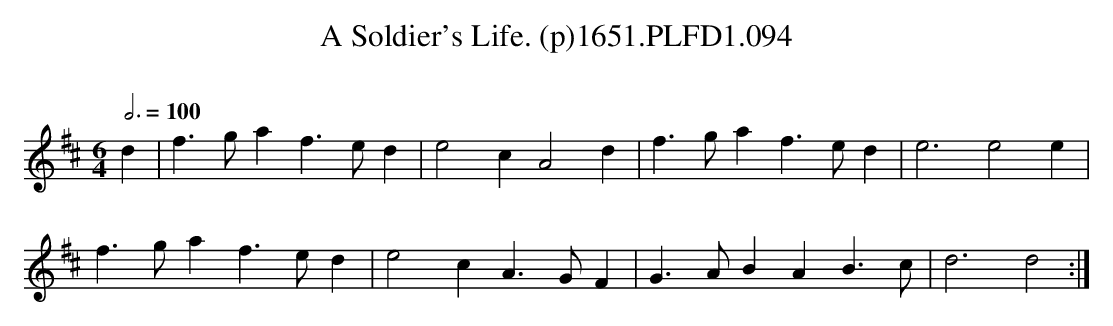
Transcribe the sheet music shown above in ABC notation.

X:1
T:Soldier's Life. (p)1651.PLFD1.094, A
M:6/4
L:1/4
Q:3/4=100
O:
K:D
d| f>ga f>ed | e2 c A2 d| f>ga f>ed | e3 e2 e|
f>ga f>ed |e2 c A>GF| G>AB AB>c |d3 d2:|
